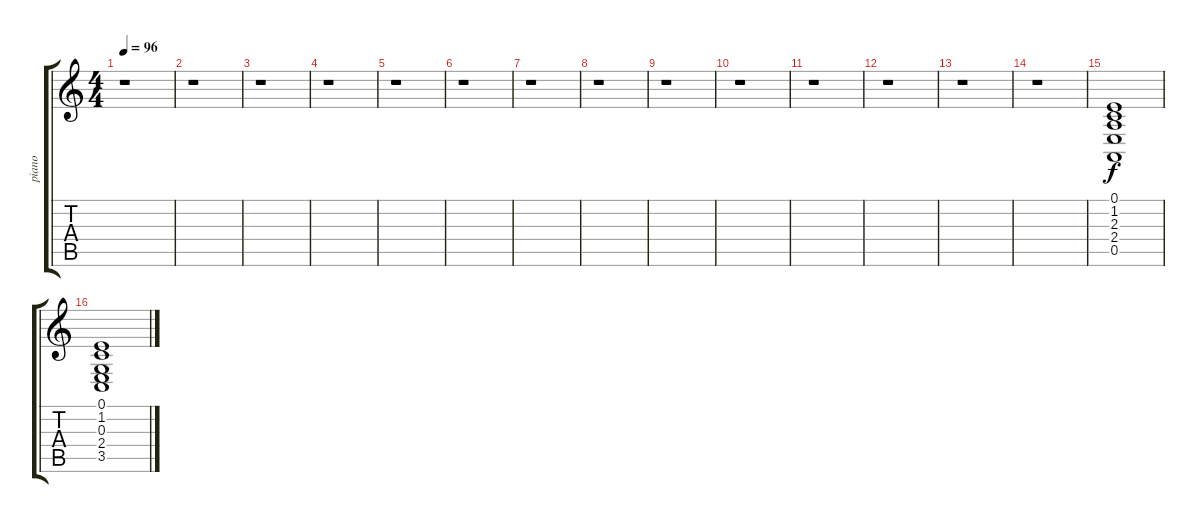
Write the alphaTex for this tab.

\track ("piano" "piano") {instrument acousticgrandpiano}
\staff {score tabs}
\tuning (E4 B3 G3 D3 A2 E2) {hide}
\ts (4 4)
\tempo 96
\clef g2
\ks c
r.1{dy f} |
r.1 |
r.1 |
r.1 |
r.1 |
r.1 |
r.1 |
r.1 |
r.1 |
r.1 |
r.1 |
r.1 |
r.1 |
r.1 |
(0.1 1.2 2.3 2.4 0.5).1 |
(0.1 1.2 0.3 2.4 3.5).1
